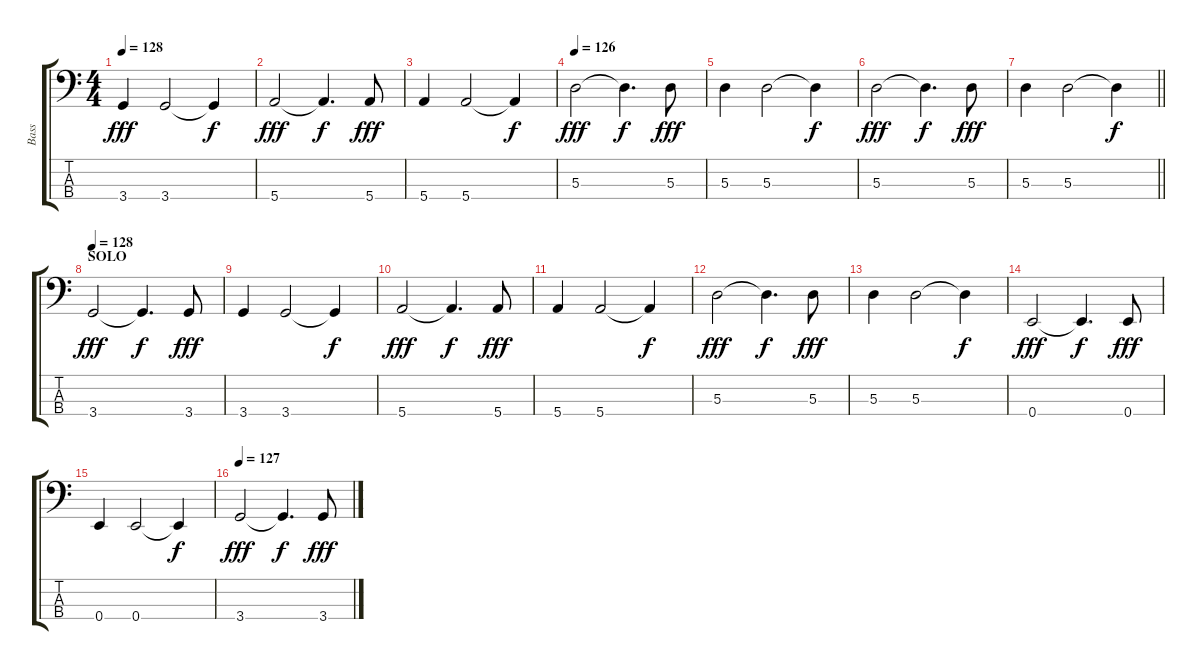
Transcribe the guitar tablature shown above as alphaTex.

\track ("Bass" "Bass") {instrument electricbasspick}
\staff {score tabs}
\tuning (G2 D2 A1 E1) {hide}
\ts (4 4)
\tempo 128
\clef f4
\ks c
3.4.4{dy fff} 3.4.2 3.4{t}.4{dy f} |
5.4.2{dy fff} 5.4{t}.4{d dy f} 5.4.8{dy fff} |
5.4.4 5.4.2 5.4{t}.4{dy f} |
\tempo 126
5.3.2{dy fff} 5.3{t}.4{d dy f} 5.3.8{dy fff} |
5.3.4 5.3.2 5.3{t}.4{dy f} |
5.3.2{dy fff} 5.3{t}.4{d dy f} 5.3.8{dy fff} |
\barLineRight lightlight
5.3.4 5.3.2 5.3{t}.4{dy f} |
\section ("" "SOLO")
\tempo 128
3.4.2{dy fff} 3.4{t}.4{d dy f} 3.4.8{dy fff} |
3.4.4 3.4.2 3.4{t}.4{dy f} |
5.4.2{dy fff} 5.4{t}.4{d dy f} 5.4.8{dy fff} |
5.4.4 5.4.2 5.4{t}.4{dy f} |
5.3.2{dy fff} 5.3{t}.4{d dy f} 5.3.8{dy fff} |
5.3.4 5.3.2 5.3{t}.4{dy f} |
0.4.2{dy fff} 0.4{t}.4{d dy f} 0.4.8{dy fff} |
0.4.4 0.4.2 0.4{t}.4{dy f} |
\tempo 127
3.4.2{dy fff} 3.4{t}.4{d dy f} 3.4.8{dy fff}
